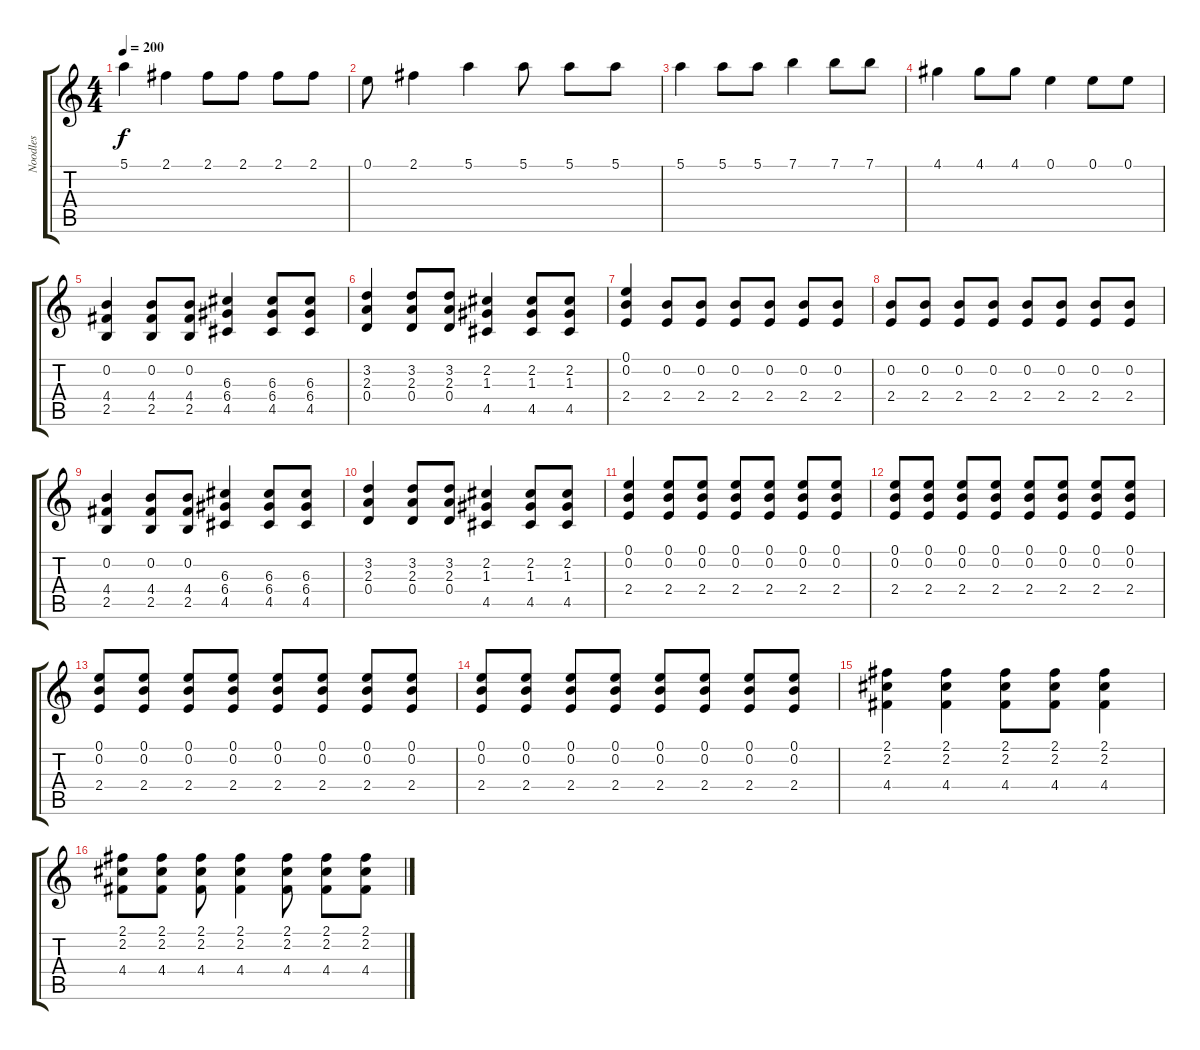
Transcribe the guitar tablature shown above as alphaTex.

\track ("Noodles" "Noodles") {instrument distortionguitar}
\staff {score tabs}
\tuning (E4 B3 G3 D3 A2 E2) {hide}
\ts (4 4)
\tempo 200
\clef g2
\ks c
5.1.4{dy f} 2.1.4 2.1.8 2.1.8 2.1.8 2.1.8 |
0.1.8 2.1.4 5.1.4 5.1.8 5.1.8 5.1.8 |
5.1.4 5.1.8 5.1.8 7.1.4 7.1.8 7.1.8 |
4.1.4 4.1.8 4.1.8 0.1.4 0.1.8 0.1.8 |
(0.2 4.4 2.5).4 (0.2 4.4 2.5).8 (0.2 4.4 2.5).8 (6.3 6.4 4.5).4 (6.3 6.4 4.5).8 (6.3 6.4 4.5).8 |
(3.2 2.3 0.4).4 (3.2 2.3 0.4).8 (3.2 2.3 0.4).8 (2.2 1.3 4.5).4 (2.2 1.3 4.5).8 (2.2 1.3 4.5).8 |
(0.1 0.2 2.4).4 (0.2 2.4).8 (0.2 2.4).8 (0.2 2.4).8 (0.2 2.4).8 (0.2 2.4).8 (0.2 2.4).8 |
(0.2 2.4).8 (0.2 2.4).8 (0.2 2.4).8 (0.2 2.4).8 (0.2 2.4).8 (0.2 2.4).8 (0.2 2.4).8 (0.2 2.4).8 |
(0.2 4.4 2.5).4 (0.2 4.4 2.5).8 (0.2 4.4 2.5).8 (6.3 6.4 4.5).4 (6.3 6.4 4.5).8 (6.3 6.4 4.5).8 |
(3.2 2.3 0.4).4 (3.2 2.3 0.4).8 (3.2 2.3 0.4).8 (2.2 1.3 4.5).4 (2.2 1.3 4.5).8 (2.2 1.3 4.5).8 |
(0.1 0.2 2.4).4 (0.1 0.2 2.4).8 (0.1 0.2 2.4).8 (0.1 0.2 2.4).8 (0.1 0.2 2.4).8 (0.1 0.2 2.4).8 (0.1 0.2 2.4).8 |
(0.1 0.2 2.4).8 (0.1 0.2 2.4).8 (0.1 0.2 2.4).8 (0.1 0.2 2.4).8 (0.1 0.2 2.4).8 (0.1 0.2 2.4).8 (0.1 0.2 2.4).8 (0.1 0.2 2.4).8 |
(0.1 0.2 2.4).8 (0.1 0.2 2.4).8 (0.1 0.2 2.4).8 (0.1 0.2 2.4).8 (0.1 0.2 2.4).8 (0.1 0.2 2.4).8 (0.1 0.2 2.4).8 (0.1 0.2 2.4).8 |
(0.1 0.2 2.4).8 (0.1 0.2 2.4).8 (0.1 0.2 2.4).8 (0.1 0.2 2.4).8 (0.1 0.2 2.4).8 (0.1 0.2 2.4).8 (0.1 0.2 2.4).8 (0.1 0.2 2.4).8 |
(2.1 2.2 4.4).4 (2.1 2.2 4.4).4 (2.1 2.2 4.4).8 (2.1 2.2 4.4).8 (2.1 2.2 4.4).4 |
(2.1 2.2 4.4).8 (2.1 2.2 4.4).8 (2.1 2.2 4.4).8 (2.1 2.2 4.4).4 (2.1 2.2 4.4).8 (2.1 2.2 4.4).8 (2.1 2.2 4.4).8
